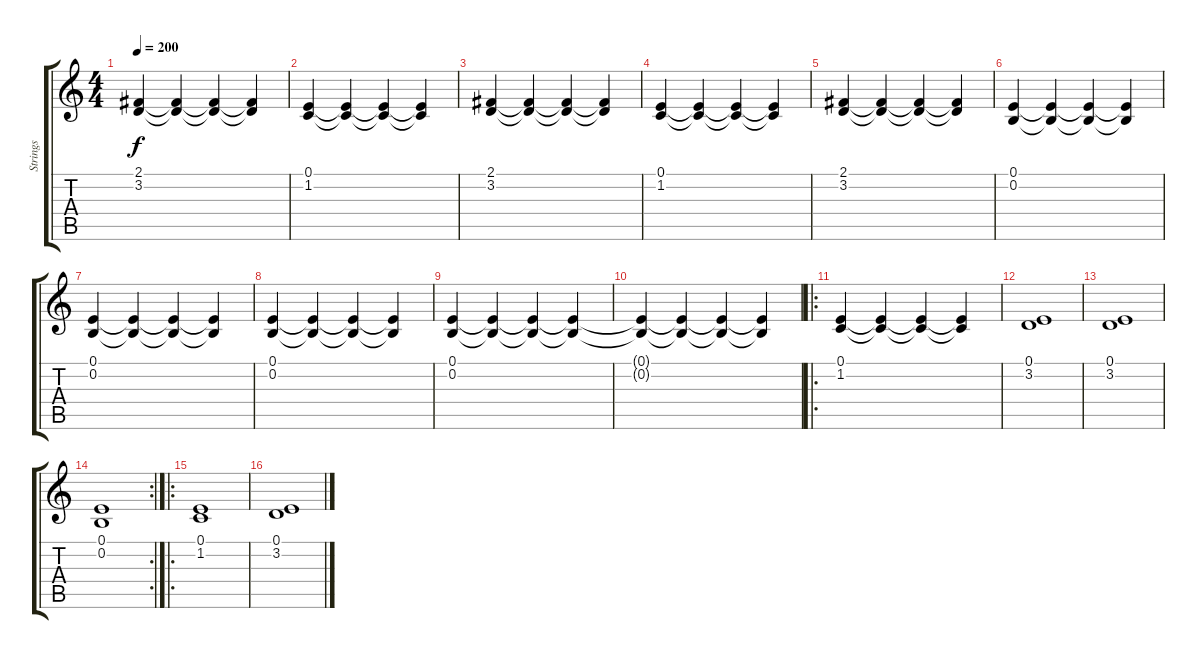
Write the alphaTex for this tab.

\track ("Strings" "Strings") {instrument stringensemble1}
\staff {score tabs}
\tuning (E4 B3 G3 D3 A2 E2) {hide}
\ts (4 4)
\tempo 200
\clef g2
\ks c
(2.1 3.2).4{dy f} (2.1{t} 3.2{t}).4 (2.1{t} 3.2{t}).4 (2.1{t} 3.2{t}).4 |
(0.1 1.2).4 (0.1{t} 1.2{t}).4 (0.1{t} 1.2{t}).4 (0.1{t} 1.2{t}).4 |
(2.1 3.2).4 (2.1{t} 3.2{t}).4 (2.1{t} 3.2{t}).4 (2.1{t} 3.2{t}).4 |
(0.1 1.2).4 (0.1{t} 1.2{t}).4 (0.1{t} 1.2{t}).4 (0.1{t} 1.2{t}).4 |
(2.1 3.2).4 (2.1{t} 3.2{t}).4 (2.1{t} 3.2{t}).4 (2.1{t} 3.2{t}).4 |
(0.1 0.2).4 (0.1{t} 0.2{t}).4 (0.1{t} 0.2{t}).4 (0.1{t} 0.2{t}).4 |
(0.1 0.2).4 (0.1{t} 0.2{t}).4 (0.1{t} 0.2{t}).4 (0.1{t} 0.2{t}).4 |
(0.1 0.2).4 (0.1{t} 0.2{t}).4 (0.1{t} 0.2{t}).4 (0.1{t} 0.2{t}).4 |
(0.1 0.2).4 (0.1{t} 0.2{t}).4 (0.1{t} 0.2{t}).4 (0.1{t} 0.2{t}).4 |
(0.1{t} 0.2{t}).4 (0.1{t} 0.2{t}).4 (0.1{t} 0.2{t}).4 (0.1{t} 0.2{t}).4 |
\ro
(0.1 1.2).4 (0.1{t} 1.2{t}).4 (0.1{t} 1.2{t}).4 (0.1{t} 1.2{t}).4 |
(0.1 3.2).1 |
(0.1 3.2).1 |
\rc 2
(0.1 0.2).1 |
\ro
(0.1 1.2).1 |
(0.1 3.2).1
